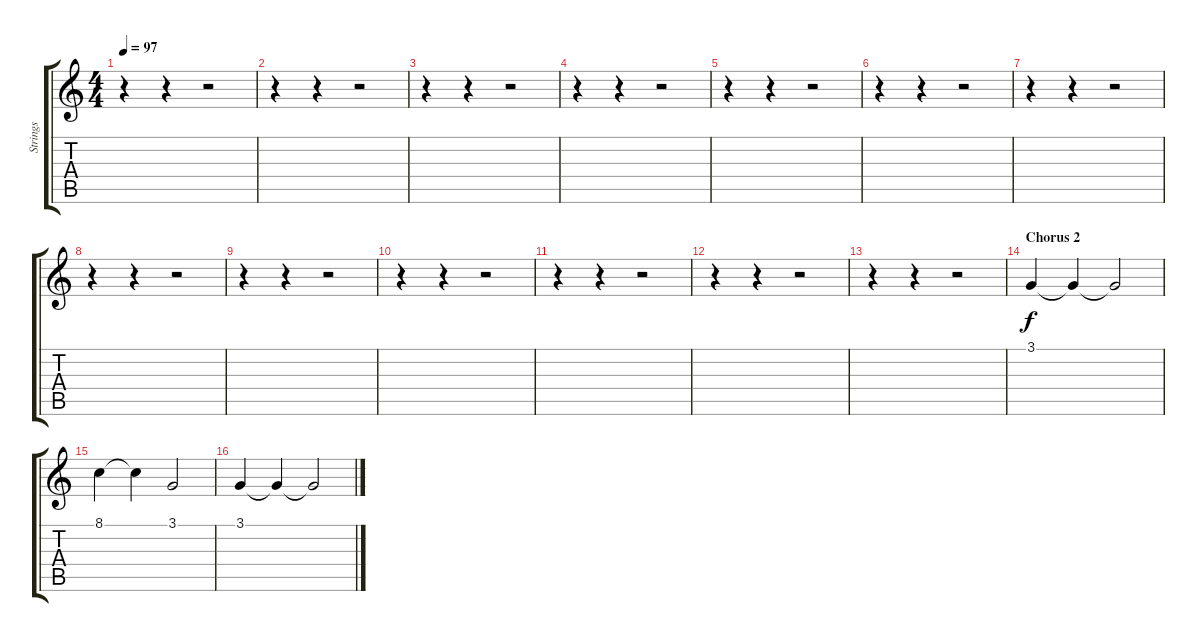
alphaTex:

\track ("Strings" "Strings") {instrument stringensemble1}
\staff {score tabs}
\tuning (E4 B3 G3 D3 A2 E2) {hide}
\ts (4 4)
\tempo 97
\clef g2
\ks c
r.4{dy f} r.4 r.2 |
r.4 r.4 r.2 |
r.4 r.4 r.2 |
r.4 r.4 r.2 |
r.4 r.4 r.2 |
r.4 r.4 r.2 |
r.4 r.4 r.2 |
r.4 r.4 r.2 |
r.4 r.4 r.2 |
r.4 r.4 r.2 |
r.4 r.4 r.2 |
r.4 r.4 r.2 |
r.4 r.4 r.2 |
\section ("" "Chorus 2")
3.1.4 3.1{t}.4 3.1{t}.2 |
8.1.4 8.1{t}.4 3.1.2 |
3.1.4 3.1{t}.4 3.1{t}.2
